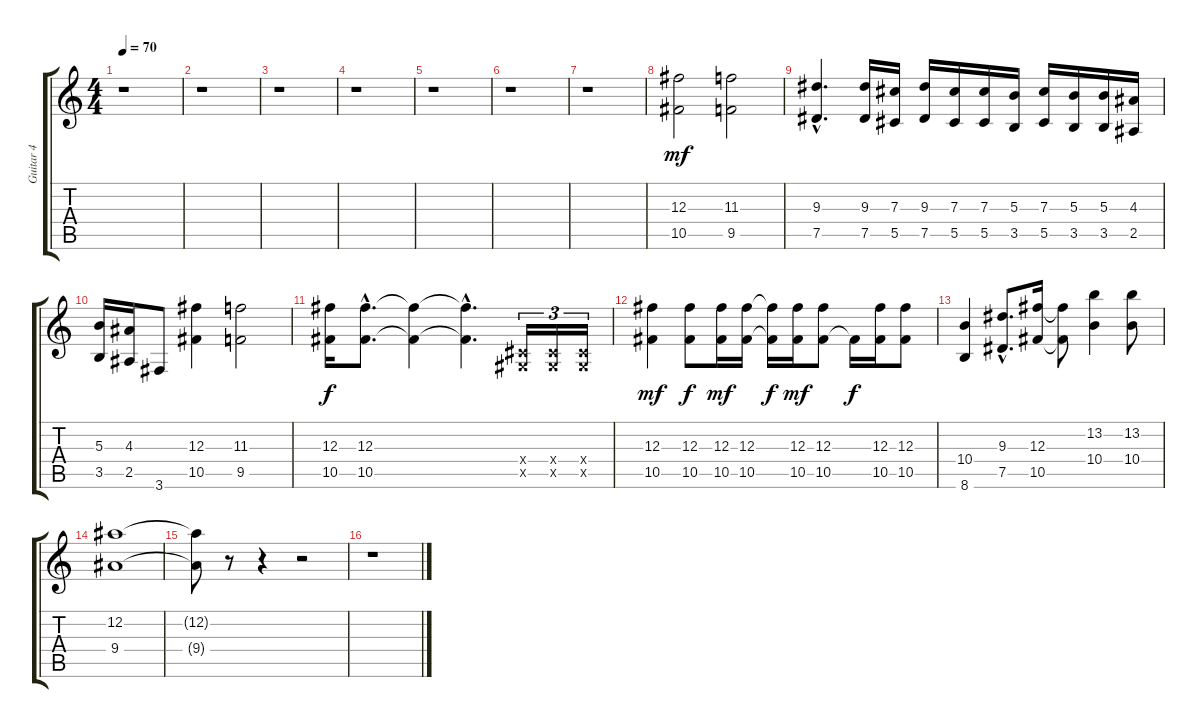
\track ("Guitar 4" "Guitar 4") {instrument overdrivenguitar}
\staff {score tabs}
\tuning (Eb4 Bb3 Gb3 Db3 Ab2 Eb2) {hide}
\ts (4 4)
\tempo 70
\clef g2
\ks c
r.1{dy f} |
r.1 |
r.1 |
r.1 |
r.1 |
r.1 |
r.1 |
(12.3 10.5).2{dy mf} (11.3 9.5).2 |
(9.3{hac} 7.5{hac}).4{d} (9.3 7.5).16 (7.3 5.5).16 (9.3 7.5).16 (7.3 5.5).16 (7.3 5.5).16 (5.3 3.5).16 (7.3 5.5).16 (5.3 3.5).16 (5.3 3.5).16 (4.3 2.5).16 |
(5.3 3.5).16 (4.3 2.5).16 3.6.8 (12.3 10.5).4 (11.3 9.5).2 |
(12.3 10.5).16{dy f} (12.3{hac} 10.5{hac}).8{d} (12.3{t} 10.5{t}).4 (12.3{hac t} 10.5{hac t}).4{d} (0.4{x} 0.5{x}).16{tu (3 2) volume 15 instrument guitarfretnoise} (0.4{x} 0.5{x}).16{tu (3 2)} (0.4{x} 0.5{x}).16{tu (3 2)} |
(12.3 10.5).4{dy mf volume 15 instrument overdrivenguitar} (12.3 10.5).8{dy f} (12.3 10.5).16{dy mf} (12.3 10.5).16 (12.3{t} 10.5{t}).16{dy f} (12.3 10.5).16{dy mf} (12.3 10.5).8 10.5{t}.16{dy f} (12.3 10.5).16 (12.3 10.5).8 |
(10.4 8.6).4 (9.3{hac} 7.5{hac}).8{d} (12.3 10.5).16 (12.3{t} 10.5{t}).8 (13.2 10.4).4 (13.2 10.4).8 |
(12.2 9.4).1 |
(12.2{t} 9.4{t}).8 r.8 r.4 r.2 |
r.1
